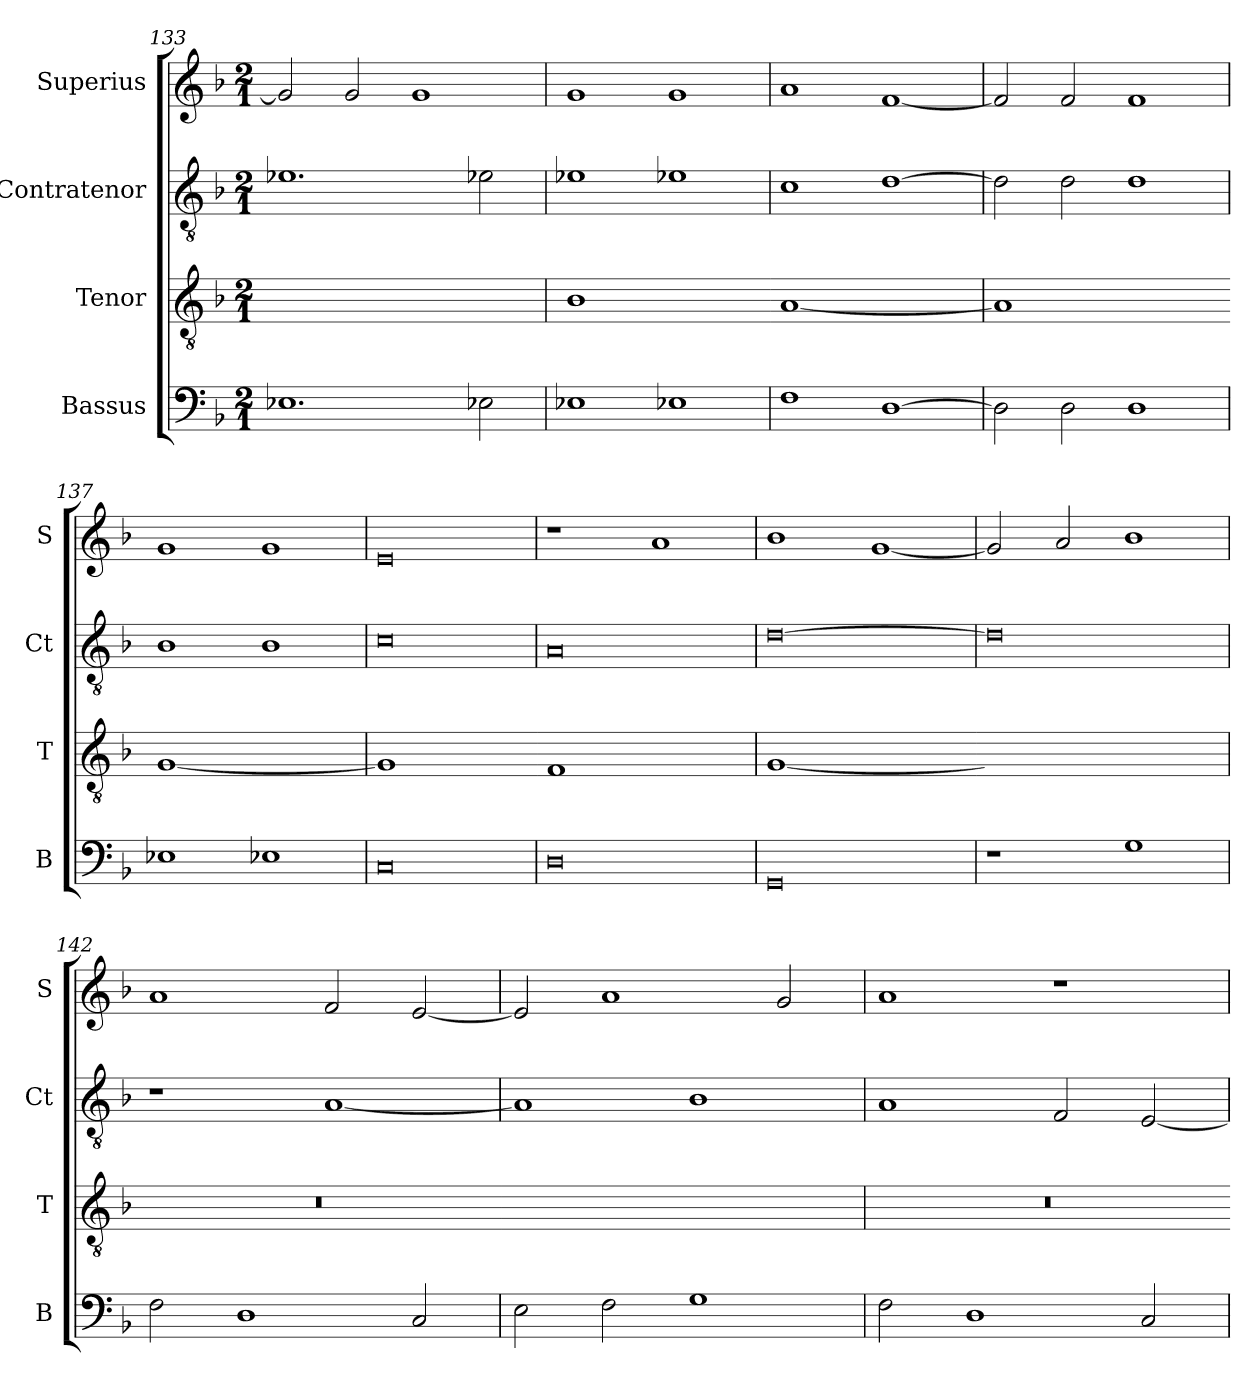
**kern	**kern	**kern	**kern
*part4	*part3	*part2	*part1
*staff4	*staff3	*staff2	*staff1
*I"Bassus	*I"Tenor	*I"Contratenor	*I"Superius
*I'B	*I'T	*I'Ct	*I'S
*clefF4	*clefGv2	*clefGv2	*clefG2
*k[b-]	*k[b-]	*k[b-]	*k[b-]
*M2/1	*M2/1	*M2/1	*M2/1
=133	=133	=133	=133
!	!LO:N:vis=1	!	!
1.E-X	0B-yy]	1.e-X	2g/]
.	.	.	2g/
.	.	.	1g
2E-X\	.	2e-X\	.
=134	=134	=134	=134
!	!LO:N:vis=1	!	!
1E-X	0B-	1e-X	1g
1E-X	.	1e-X	1g
=135	=135-	=135	=135
!	!LO:N:vis=1	!	!
1F	[0A	1c	1a
[1D	.	[1d	[1f
=136	=136	=136	=136
!	!LO:N:vis=1	!	!
2D\]	0A]	2d\]	2f/]
2D\	.	2d\	2f/
1D	.	1d	1f
=137	=137-	=137	=137
!	!LO:N:vis=1	!	!
1E-X	[0G	1B-	1g
1E-X	.	1B-	1g
=138	=138	=138	=138
!	!LO:N:vis=1	!	!
0C	0G]	0c	0e
=139	=139-	=139	=139
!	!LO:N:vis=1	!	!
0D	0F	0A	1r
.	.	.	1a
=140	=140	=140	=140
!	!LO:N:vis=1	!	!
0GG	[0G	[0d	1b-
.	.	.	[1g
=141	=141-	=141	=141
!	!LO:N:vis=1	!	!
1r	0Gyy]	0d]	2g/]
.	.	.	2a/
1G	.	.	1b-
=142	=142	=142	=142
!	!LO:N:vis=1	!	!
2F\	0r	1r	1a
1D	.	.	.
.	.	[1A	2f/
2C/	.	.	[2e/
=143	=143-	=143	=143
!	!LO:N:vis=1	!	!
2E\	0ryy	1A]	2e/]
2F\	.	.	1a
1G	.	1B-	.
.	.	.	2g/
=144	=144	=144	=144
!	!LO:N:vis=1	!	!
2F\	0r	1A	1a
1D	.	.	.
.	.	2F/	1r
2C/	.	[2E/	.
=	=-	=	=
*-	*-	*-	*-
